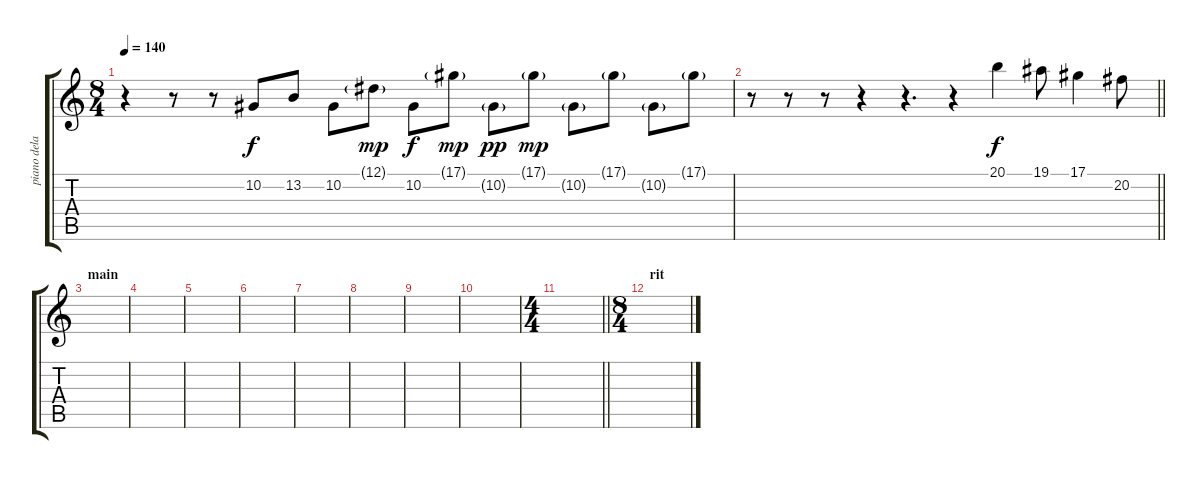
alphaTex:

\track ("piano delay" "piano dela") {instrument acousticgrandpiano}
\staff {score tabs}
\tuning (Eb4 Bb3 Gb3 Db3 Ab2 Eb2) {hide}
\ts (8 4)
\tempo 140
\clef g2
\ks c
r.4{dy mp} r.8 r.8 10.2.8{dy f} 13.2.8 10.2.8 12.1{g}.8{dy mp} 10.2.8{dy f} 17.1{g}.8{dy mp} 10.2{g}.8{dy pp} 17.1{g}.8{dy mp} 10.2{g}.8 17.1{g}.8 10.2{g}.8 17.1{g}.8 |
\barLineRight lightlight
r.8 r.8 r.8 r.4 r.4{d} r.4 20.1.4{dy f} 19.1.8 17.1.4 20.2.8 |
\section ("" "main")
|
|
|
|
|
|
|
|
\ts (4 4)
\barLineRight lightlight
|
\ts (8 4)
\section ("" "rit")
